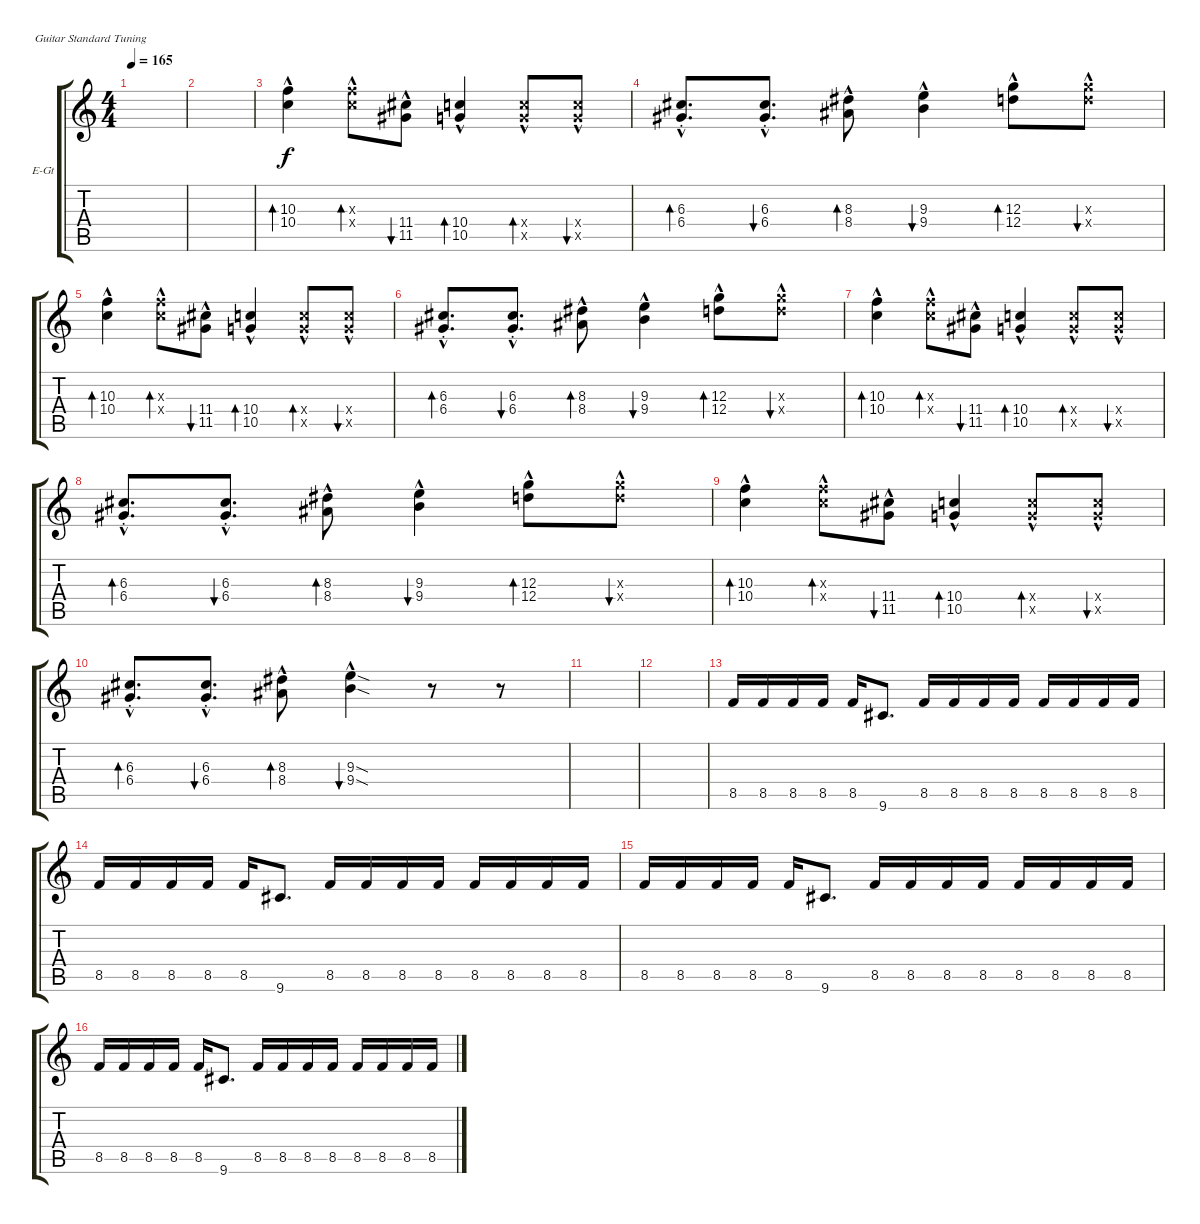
\defaultSystemsLayout 4
\bracketExtendMode groupsimilarinstruments
\firstSystemTrackNameOrientation horizontal
\otherSystemsTrackNameOrientation horizontal
\track ("Turner" "E-Gt") {instrument electricguitarclean}
\staff {score tabs}
\tuning (E4 B3 G3 D3 A2 E2)
\ts (4 4)
\tempo 165
\clef g2
\ks c
|
|
(10.4{hac} 10.3{hac}).4{bd 60} (10.4{hac x} 10.3{hac x}).8{bd 59} (11.5{hac} 11.4{hac}).8{bu 58} (10.5{hac} 10.4{hac}).4{bd 58} (10.5{hac x} 10.4{hac x}).8{bd 58} (10.5{hac x} 10.4{hac x}).8{bu 58} |
(6.4{hac st} 6.3{hac st}).8{d bd 43} (6.4{hac st} 6.3{hac st}).8{d bu 42} (8.4{hac} 8.3{hac}).8{bd 41} (9.4{hac} 9.3{hac}).4{bu 40} (12.4{hac} 12.3{hac}).8{bd 39} (12.4{hac x} 12.3{hac x}).8{bu 38} |
(10.4{hac} 10.3{hac}).4{bd 60} (10.4{hac x} 10.3{hac x}).8{bd 59} (11.5{hac} 11.4{hac}).8{bu 58} (10.5{hac} 10.4{hac}).4{bd 58} (10.5{hac x} 10.4{hac x}).8{bd 58} (10.5{hac x} 10.4{hac x}).8{bu 58} |
(6.4{hac st} 6.3{hac st}).8{d bd 43} (6.4{hac st} 6.3{hac st}).8{d bu 42} (8.4{hac} 8.3{hac}).8{bd 41} (9.4{hac} 9.3{hac}).4{bu 40} (12.4{hac} 12.3{hac}).8{bd 39} (12.4{hac x} 12.3{hac x}).8{bu 38} |
(10.4{hac} 10.3{hac}).4{bd 60} (10.4{hac x} 10.3{hac x}).8{bd 59} (11.5{hac} 11.4{hac}).8{bu 58} (10.5{hac} 10.4{hac}).4{bd 58} (10.5{hac x} 10.4{hac x}).8{bd 58} (10.5{hac x} 10.4{hac x}).8{bu 58} |
(6.4{hac st} 6.3{hac st}).8{d bd 43} (6.4{hac st} 6.3{hac st}).8{d bu 42} (8.4{hac} 8.3{hac}).8{bd 41} (9.4{hac} 9.3{hac}).4{bu 40} (12.4{hac} 12.3{hac}).8{bd 39} (12.4{hac x} 12.3{hac x}).8{bu 38} |
(10.4{hac} 10.3{hac}).4{bd 60} (10.4{hac x} 10.3{hac x}).8{bd 59} (11.5{hac} 11.4{hac}).8{bu 58} (10.5{hac} 10.4{hac}).4{bd 58} (10.5{hac x} 10.4{hac x}).8{bd 58} (10.5{hac x} 10.4{hac x}).8{bu 58} |
(6.4{hac st} 6.3{hac st}).8{d bd 43} (6.4{hac st} 6.3{hac st}).8{d bu 42} (8.4{hac} 8.3{hac}).8{bd 41} (9.4{sod hac} 9.3{sod hac}).4{bu 40} r.8 r.8 |
|
|
8.5.16 8.5.16 8.5.16 8.5.16 8.5.16 9.6.8{d} 8.5.16 8.5.16 8.5.16 8.5.16 8.5.16 8.5.16 8.5.16 8.5.16 |
8.5.16 8.5.16 8.5.16 8.5.16 8.5.16 9.6.8{d} 8.5.16 8.5.16 8.5.16 8.5.16 8.5.16 8.5.16 8.5.16 8.5.16 |
8.5.16 8.5.16 8.5.16 8.5.16 8.5.16 9.6.8{d} 8.5.16 8.5.16 8.5.16 8.5.16 8.5.16 8.5.16 8.5.16 8.5.16 |
8.5.16 8.5.16 8.5.16 8.5.16 8.5.16 9.6.8{d} 8.5.16 8.5.16 8.5.16 8.5.16 8.5.16 8.5.16 8.5.16 8.5.16
